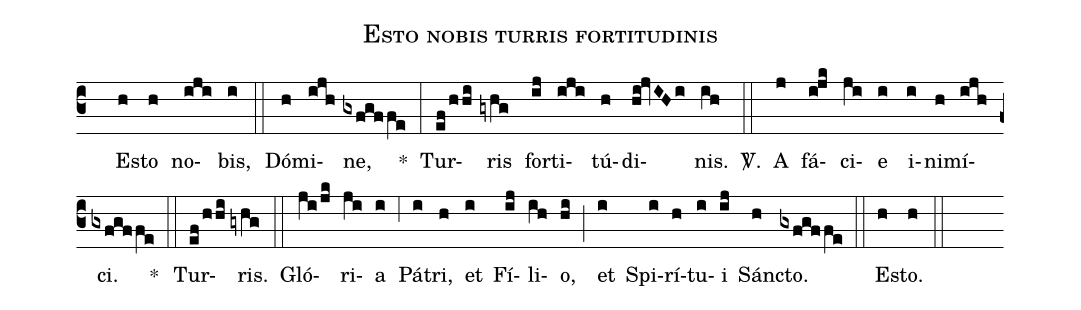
name:Esto nobis turris fortitudinis;
office-part:Responsorium;
mode:6;
%%
(c3) () E(h)sto(h) no(iji)bis,(i) (::) Dó(h)mi(ijh)ne,(gxfgffe) *(:) Tur(ef/hhi)ris(gyhg) for(ij)ti(iji)tú(h)di(hi!jvIHi)nis.(ih) <sp>V/</sp>.(::) A(j) fá(i!jk)ci(ji)e(i) i(i)ni(h)mí(ijh)ci.(gxfgffe) *(::) Tur(ef/hhi)ris.(gyhg) (::) Gló(ji/jk)ri(ji)a(i) (;6) Pá(i)tri,(h) et(i) Fí(ij)li(ih)o,(hi) (;) et(i) Spi(i)rí(h)tu(i)i(ij) Sán(h)cto.(gxfgffe) (::) E(h)sto.(h) (::)
